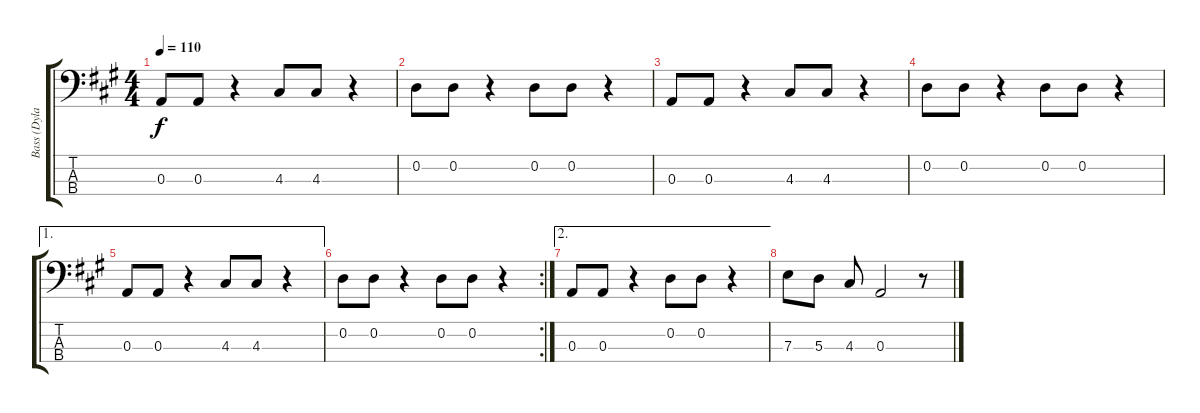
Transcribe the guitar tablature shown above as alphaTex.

\track ("Bass (Dylan Keefe)" "Bass (Dyla") {instrument electricbasspick}
\staff {score tabs}
\tuning (G2 D2 A1 E1) {hide}
\ts (4 4)
\tempo 110
\clef f4
\ks a
0.3.8{dy f} 0.3.8 r.4 4.3.8 4.3.8 r.4 |
0.2.8 0.2.8 r.4 0.2.8 0.2.8 r.4 |
0.3.8 0.3.8 r.4 4.3.8 4.3.8 r.4 |
0.2.8 0.2.8 r.4 0.2.8 0.2.8 r.4 |
\ae 1
0.3.8 0.3.8 r.4 4.3.8 4.3.8 r.4 |
\rc 2
0.2.8 0.2.8 r.4 0.2.8 0.2.8 r.4 |
\ae 2
0.3.8 0.3.8 r.4 0.2.8 0.2.8 r.4 |
7.3.8 5.3.8 4.3.8 0.3.2 r.8
